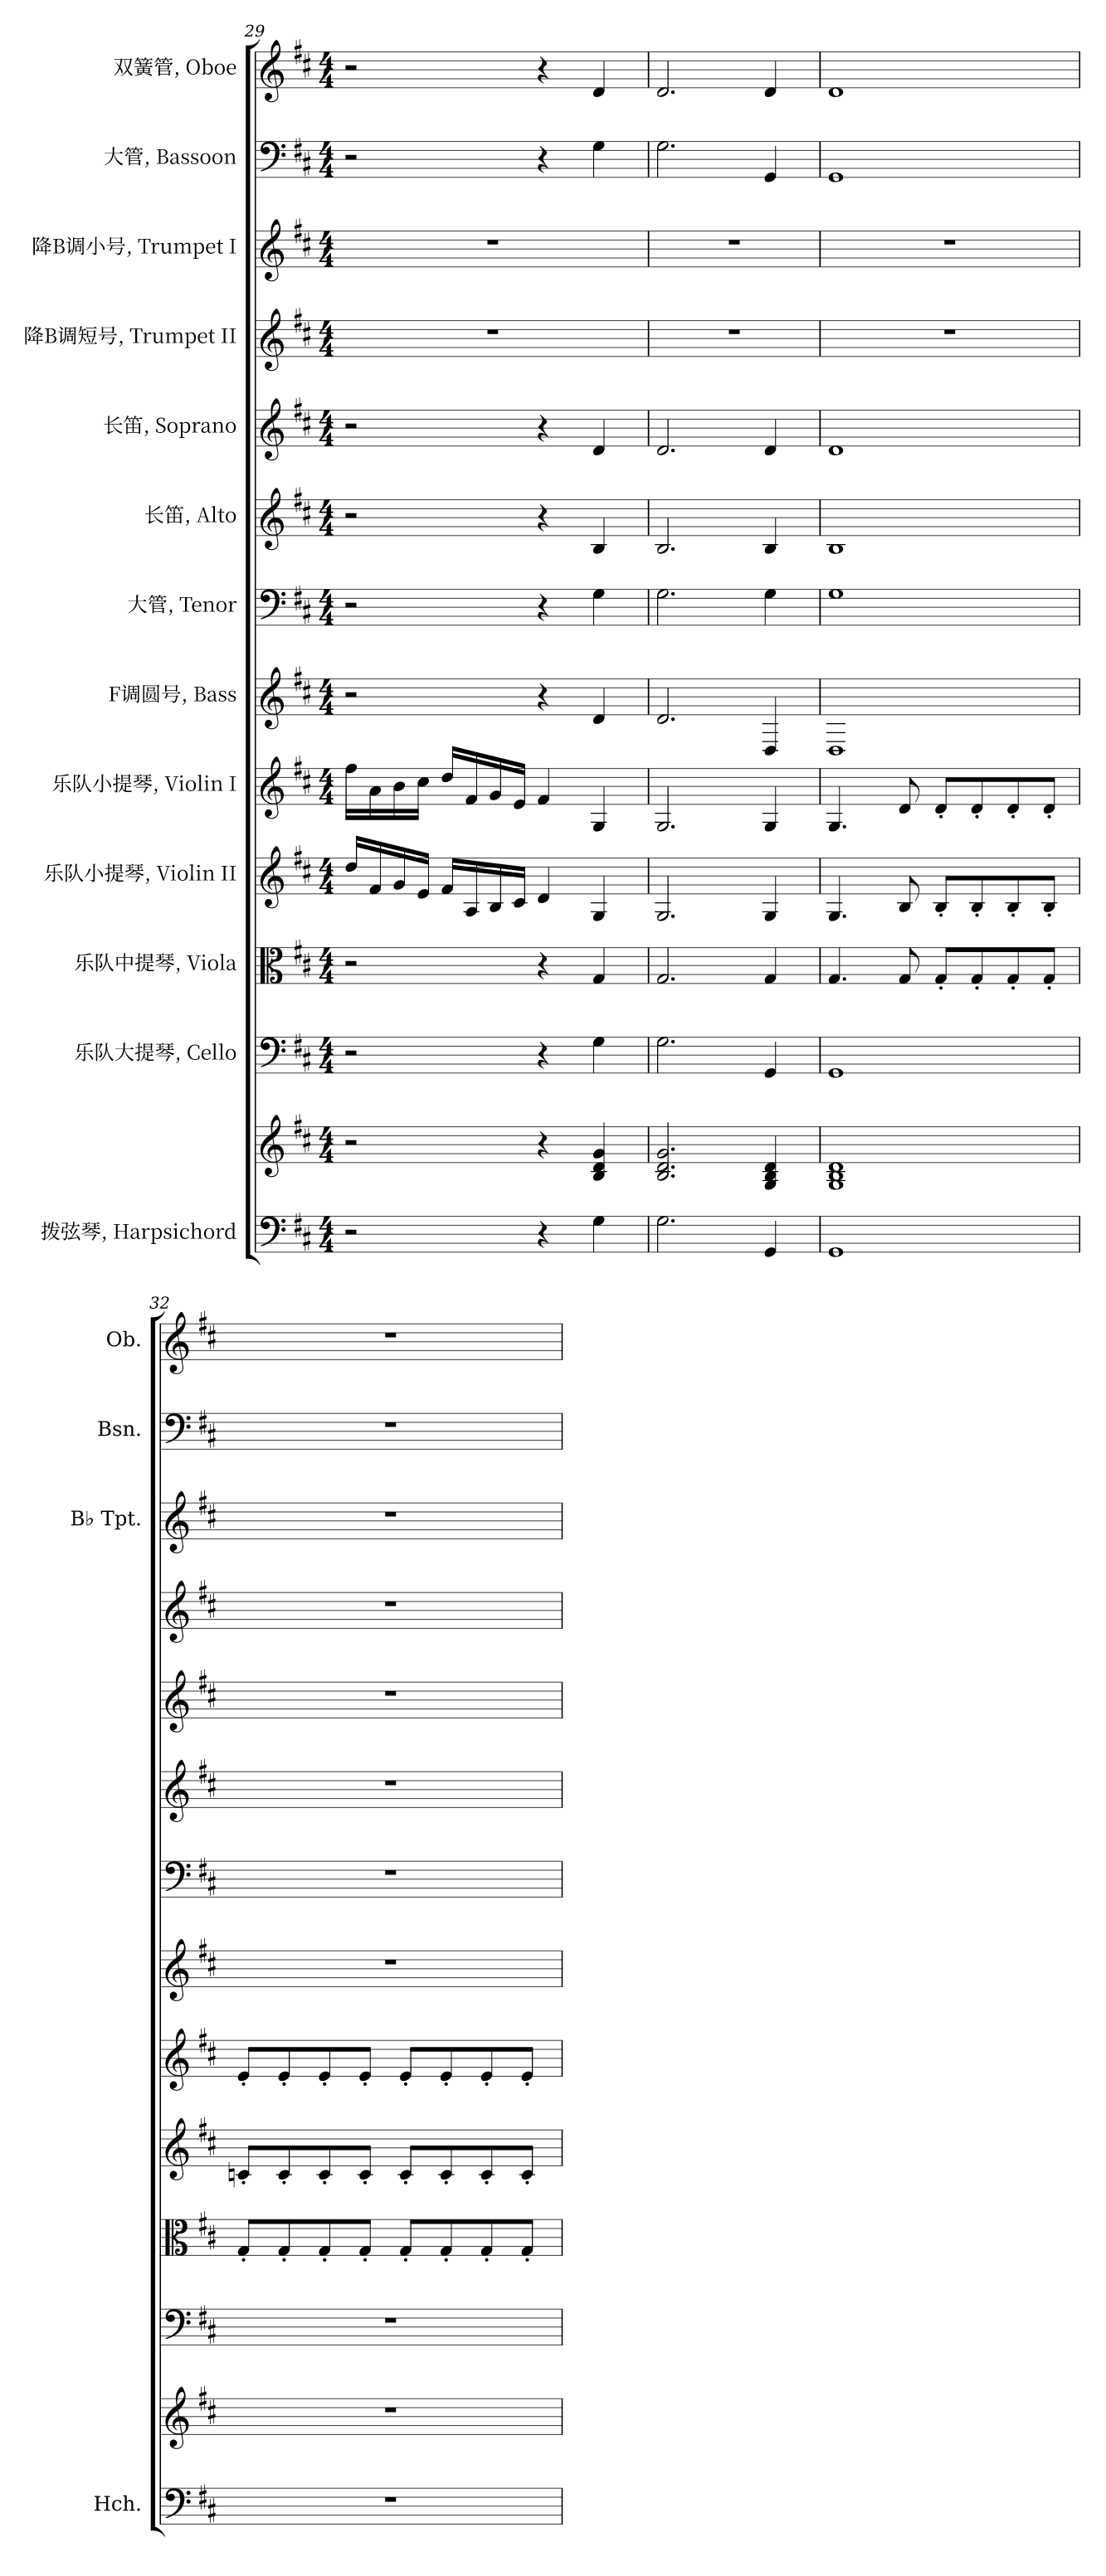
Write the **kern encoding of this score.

**kern	**kern	**kern	**kern	**kern	**kern	**kern	**kern	**kern	**kern	**kern	**kern	**kern	**kern
*part13	*part13	*part12	*part11	*part10	*part9	*part8	*part7	*part6	*part5	*part4	*part3	*part2	*part1
*staff14	*staff13	*staff12	*staff11	*staff10	*staff9	*staff8	*staff7	*staff6	*staff5	*staff4	*staff3	*staff2	*staff1
*I"拨弦琴, Harpsichord	*	*I"乐队大提琴, Cello	*I"乐队中提琴, Viola	*I"乐队小提琴, Violin II	*I"乐队小提琴, Violin I	*I"F调圆号, Bass	*I"大管, Tenor	*I"长笛, Alto	*I"长笛, Soprano	*I"降B调短号, Trumpet II	*I"降B调小号, Trumpet I	*I"大管, Bassoon	*I"双簧管, Oboe
*I'Hch.	*	*	*	*	*	*	*	*	*	*	*I'B♭ Tpt.	*I'Bsn.	*I'Ob.
!!LO:PB:g=z
*clefF4	*clefG2	*clefF4	*clefC3	*clefG2	*clefG2	*clefG2	*clefF4	*clefG2	*clefG2	*clefG2	*clefG2	*clefF4	*clefG2
*	*	*	*	*	*	*ITrd4c7	*	*	*	*ITrd1c2	*ITrd1c2	*	*
*k[f#c#]	*k[f#c#]	*k[f#c#]	*k[f#c#]	*k[f#c#]	*k[f#c#]	*k[f#]	*k[f#c#]	*k[f#c#]	*k[f#c#]	*k[]	*k[]	*k[f#c#]	*k[f#c#]
*M4/4	*M4/4	*M4/4	*M4/4	*M4/4	*M4/4	*M4/4	*M4/4	*M4/4	*M4/4	*M4/4	*M4/4	*M4/4	*M4/4
=29	=29	=29	=29	=29	=29	=29	=29	=29	=29	=29	=29	=29	=29
2r	2r	2r	2r	16dd/LL	16ff#\LL	2r	2r	2r	2r	1r	1r	2r	2r
.	.	.	.	16f#/	16a\	.	.	.	.	.	.	.	.
.	.	.	.	16g/	16b\	.	.	.	.	.	.	.	.
.	.	.	.	16e/JJ	16cc#\JJ	.	.	.	.	.	.	.	.
.	.	.	.	16f#/LL	16dd/LL	.	.	.	.	.	.	.	.
.	.	.	.	16A/	16f#/	.	.	.	.	.	.	.	.
.	.	.	.	16B/	16g/	.	.	.	.	.	.	.	.
.	.	.	.	16c#/JJ	16e/JJ	.	.	.	.	.	.	.	.
4r	4r	4r	4r	4d/	4f#/	4r	4r	4r	4r	.	.	4r	4r
4G\	4B/ 4d/ 4g/	4G\	4G/	4G/	4G/	4G/	4G\	4B/	4d/	.	.	4G\	4d/
=30	=30	=30	=30	=30	=30	=30	=30	=30	=30	=30	=30	=30	=30
2.G\	2.B/ 2.d/ 2.g/	2.G\	2.G/	2.G/	2.G/	2.G/	2.G\	2.B/	2.d/	1r	1r	2.G\	2.d/
4GG/	4G/ 4B/ 4d/	4GG/	4G/	4G/	4G/	4GG/	4G\	4B/	4d/	.	.	4GG/	4d/
=31	=31	=31	=31	=31	=31	=31	=31	=31	=31	=31	=31	=31	=31
1GG	1G 1B 1d	1GG	4.G/	4.G/	4.G/	1GG	1G	1B	1d	1r	1r	1GG	1d
.	.	.	8G/	8B/	8d/	.	.	.	.	.	.	.	.
.	.	.	8G'/L	8B'/L	8d'/L	.	.	.	.	.	.	.	.
.	.	.	8G'/	8B'/	8d'/	.	.	.	.	.	.	.	.
.	.	.	8G'/	8B'/	8d'/	.	.	.	.	.	.	.	.
.	.	.	8G'/J	8B'/J	8d'/J	.	.	.	.	.	.	.	.
=32	=32	=32	=32	=32	=32	=32	=32	=32	=32	=32	=32	=32	=32
1r	1r	1r	8G'/L	8cn'/L	8e'/L	1r	1r	1r	1r	1r	1r	1r	1r
.	.	.	8G'/	8c'/	8e'/	.	.	.	.	.	.	.	.
.	.	.	8G'/	8c'/	8e'/	.	.	.	.	.	.	.	.
.	.	.	8G'/J	8c'/J	8e'/J	.	.	.	.	.	.	.	.
.	.	.	8G'/L	8c'/L	8e'/L	.	.	.	.	.	.	.	.
.	.	.	8G'/	8c'/	8e'/	.	.	.	.	.	.	.	.
.	.	.	8G'/	8c'/	8e'/	.	.	.	.	.	.	.	.
.	.	.	8G'/J	8c'/J	8e'/J	.	.	.	.	.	.	.	.
=	=	=	=	=	=	=	=	=	=	=	=	=	=
*-	*-	*-	*-	*-	*-	*-	*-	*-	*-	*-	*-	*-	*-
